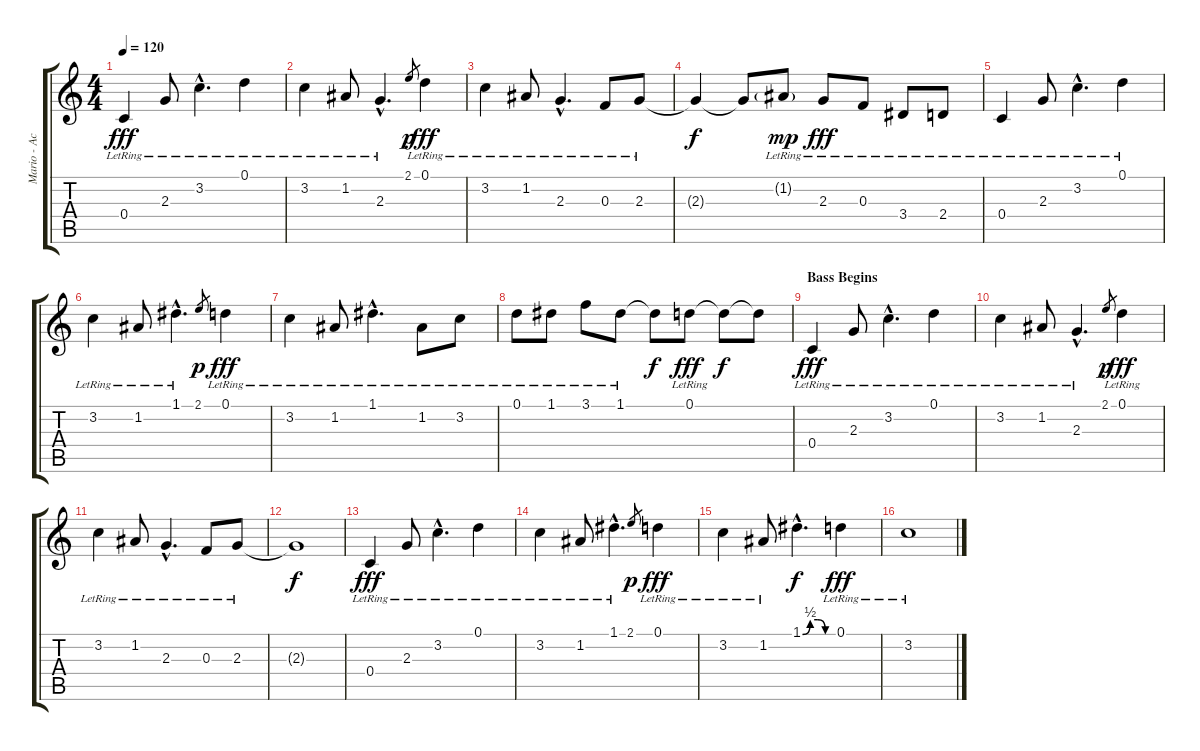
\track ("Mario - Ac." "Mario - Ac") {instrument acousticguitarsteel}
\staff {score tabs}
\tuning (D4 A3 F3 C3 G2 C2) {hide}
\ts (4 4)
\tempo 120
\clef g2
\ks c
0.4{lr}.4{dy fff} 2.3{lr}.8 3.2{hac lr}.4{d} 0.1{lr}.4 |
3.2{lr}.4 1.2{lr}.8 2.3{hac lr}.4{d} 2.1.8{gr dy p} 0.1{lr}.4{dy fff} |
3.2{lr}.4 1.2{lr}.8 2.3{hac lr}.4{d} 0.3{lr}.8 2.3{lr}.8 |
2.3{t}.4{dy f} 2.3{t}.8 1.2{g lr}.8{dy mp} 2.3{lr}.8{dy fff} 0.3{lr}.8 3.4{lr}.8 2.4{lr}.8 |
0.4{lr}.4 2.3{lr}.8 3.2{hac lr}.4{d} 0.1{lr}.4 |
3.2{lr}.4 1.2{lr}.8 1.1{hac lr}.4{d} 2.1.8{gr dy p} 0.1{lr}.4{dy fff} |
3.2{lr}.4 1.2{lr}.8 1.1{hac lr}.4{d} 1.2{lr}.8 3.2{lr}.8 |
0.1{lr}.8 1.1{lr}.8 3.1{lr}.8 1.1{lr}.8 1.1{t}.8{dy f} 0.1{lr}.8{dy fff} 0.1{t}.8{dy f} 0.1{t}.8 |
\section ("" "Bass Begins")
0.4{lr}.4{dy fff volume 16 instrument acousticguitarsteel} 2.3{lr}.8 3.2{hac lr}.4{d} 0.1{lr}.4 |
3.2{lr}.4 1.2{lr}.8 2.3{hac lr}.4{d} 2.1.8{gr dy p} 0.1{lr}.4{dy fff} |
3.2{lr}.4 1.2{lr}.8 2.3{hac lr}.4{d} 0.3{lr}.8 2.3{lr}.8 |
2.3{t}.1{dy f} |
0.4{lr}.4{dy fff} 2.3{lr}.8 3.2{hac lr}.4{d} 0.1{lr}.4 |
3.2{lr}.4 1.2{lr}.8 1.1{hac lr}.4{d} 2.1.8{gr dy p} 0.1{lr}.4{dy fff} |
3.2{lr}.4 1.2{lr}.8 1.1{be (custom 0 0 15 2 30 2 45 0 60 0) hac}.4{d dy f} 0.1{lr}.4{dy fff} |
3.2{lr}.1
